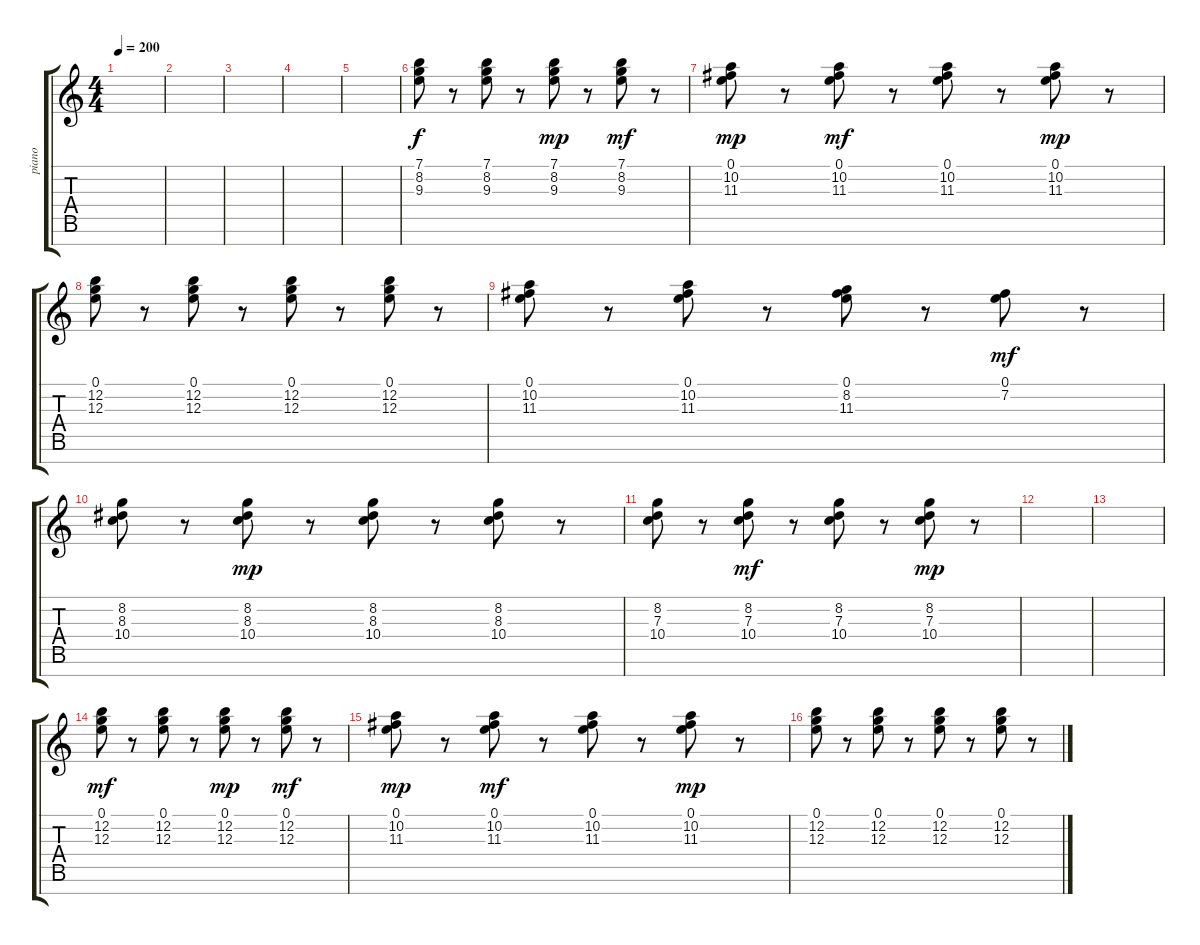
\track ("piano" "piano") {instrument distortionguitar}
\staff {score tabs}
\tuning (E4 B3 G3 D3 A2 E2 B1) {hide}
\ts (4 4)
\tempo 200
\clef g2
\ks c
|
|
|
|
|
(7.1 8.2 9.3).8{instrument musicbox} r.8 (7.1 8.2 9.3).8 r.8 (7.1 8.2 9.3).8{dy mp} r.8 (7.1 8.2 9.3).8{dy mf} r.8 |
(0.1 10.2 11.3).8{dy mp} r.8 (0.1 10.2 11.3).8{dy mf} r.8 (0.1 10.2 11.3).8 r.8 (0.1 10.2 11.3).8{dy mp} r.8 |
(0.1 12.2 12.3).8 r.8 (0.1 12.2 12.3).8 r.8 (0.1 12.2 12.3).8 r.8 (0.1 12.2 12.3).8 r.8 |
(0.1 10.2 11.3).8 r.8 (0.1 10.2 11.3).8 r.8 (0.1 8.2 11.3).8 r.8 (0.1 7.2).8{dy mf} r.8 |
(8.2 8.3 10.4).8 r.8 (8.2 8.3 10.4).8{dy mp} r.8 (8.2 8.3 10.4).8 r.8 (8.2 8.3 10.4).8 r.8 |
(8.2 7.3 10.4).8 r.8 (8.2 7.3 10.4).8{dy mf} r.8 (8.2 7.3 10.4).8 r.8 (8.2 7.3 10.4).8{dy mp} r.8 |
|
|
(0.1 12.2 12.3).8{dy mf} r.8 (0.1 12.2 12.3).8 r.8 (0.1 12.2 12.3).8{dy mp} r.8 (0.1 12.2 12.3).8{dy mf} r.8 |
(0.1 10.2 11.3).8{dy mp} r.8 (0.1 10.2 11.3).8{dy mf} r.8 (0.1 10.2 11.3).8 r.8 (0.1 10.2 11.3).8{dy mp} r.8 |
(0.1 12.2 12.3).8 r.8 (0.1 12.2 12.3).8 r.8 (0.1 12.2 12.3).8 r.8 (0.1 12.2 12.3).8 r.8
